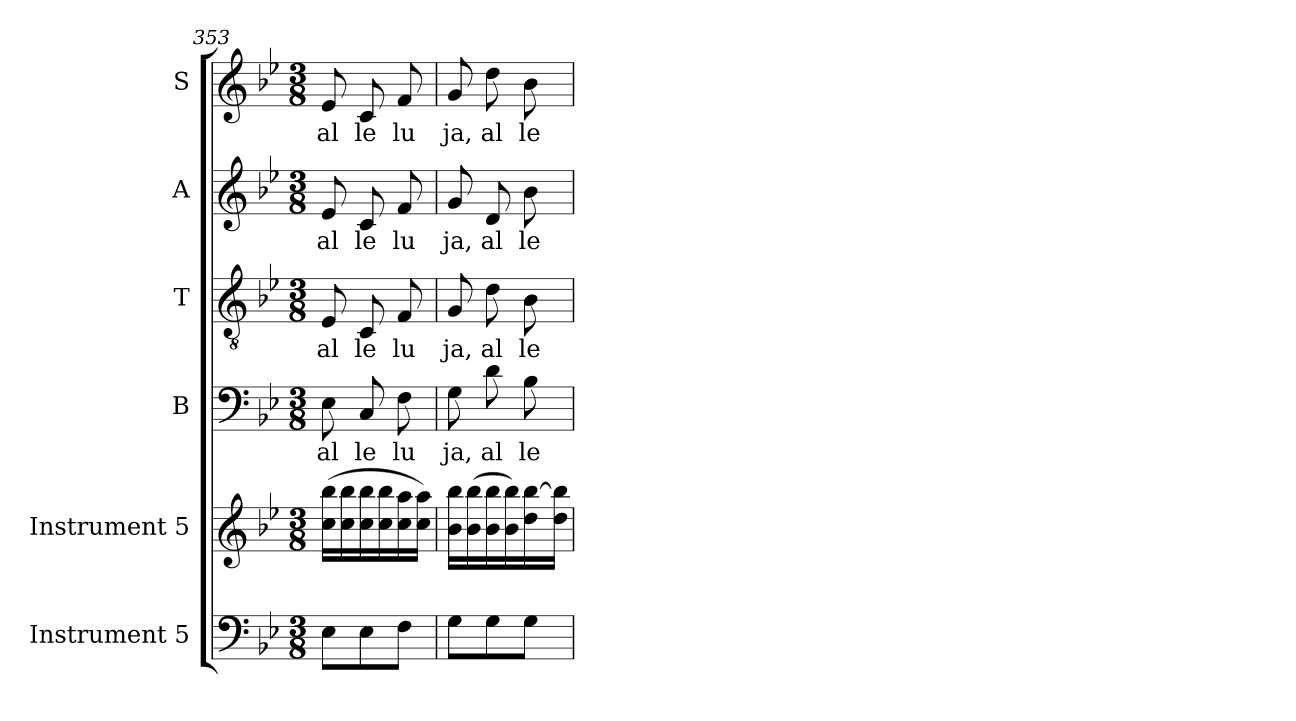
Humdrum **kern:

**kern	**kern	**kern	**text	**kern	**text	**kern	**text	**kern	**text
*part6	*part5	*part4	*part4	*part3	*part3	*part2	*part2	*part1	*part1
*staff6	*staff5	*staff4	*staff4	*staff3	*staff3	*staff2	*staff2	*staff1	*staff1
*I"Instrument 5	*I"Instrument 5	*I"B	*	*I"T	*	*I"A	*	*I"S	*
*	*	*I'B	*	*I'T	*	*I'A	*	*I'S	*
*clefF4	*clefG2	*clefF4	*	*clefGv2	*	*clefG2	*	*clefG2	*
*k[b-e-]	*k[b-e-]	*k[b-e-]	*	*k[b-e-]	*	*k[b-e-]	*	*k[b-e-]	*
*B-:	*B-:	*B-:	*	*B-:	*	*B-:	*	*B-:	*
*M3/8	*M3/8	*M3/8	*	*M3/8	*	*M3/8	*	*M3/8	*
=353	=353	=353	=353	=353	=353	=353	=353	=353	=353
!	!	!	!LO:LY:b:cj	!	!LO:LY:b:cj	!	!LO:LY:b:cj	!	!LO:LY:b:cj
8E-\L	(<16bb-\ 16cc\L	8E-\	al	8E-/	al	8e-/	al	8e-/	al
.	16bb-\ 16cc\	.	.	.	.	.	.	.	.
!	!	!	!LO:LY:b:cj	!	!LO:LY:b:cj	!	!LO:LY:b:cj	!	!LO:LY:b:cj
8E-\	16cc\ 16bb-\	8C/	le	8C/	le	8c/	le	8c/	le
.	16cc\ 16bb-\	.	.	.	.	.	.	.	.
!	!	!	!LO:LY:b:cj	!	!LO:LY:b:cj	!	!LO:LY:b:cj	!	!LO:LY:b:cj
8F\J	16aa\ 16cc\	8F\	lu	8F/	lu	8f/	lu	8f/	lu
.	16cc\ 16aa\J)	.	.	.	.	.	.	.	.
=354	=354	=354	=354	=354	=354	=354	=354	=354	=354
!	!	!	!LO:LY:b:cj	!	!LO:LY:b:cj	!	!LO:LY:b:cj	!	!LO:LY:b:cj
8G\L	16bb-\ 16b-\L	8G\	ja,	8G/	ja,	8g/	ja,	8g/	ja,
.	(<16bb-\ 16b-\	.	.	.	.	.	.	.	.
!	!	!	!LO:LY:b:cj	!	!LO:LY:b:cj	!	!LO:LY:b:cj	!	!LO:LY:b:cj
8G\	16b-\ 16bb-\	8d\	al	8d\	al	8d/	al	8dd\	al
.	16b-\ 16bb-\)	.	.	.	.	.	.	.	.
!	!	!	!LO:LY:b:cj	!	!LO:LY:b:cj	!	!LO:LY:b:cj	!	!LO:LY:b:cj
8G\J	[<16bb-\ 16dd\	8B-\	le	8B-\	le	8b-\	le	8b-\	le
.	16dd\ 16bb-\]J	.	.	.	.	.	.	.	.
=	=	=	=	=	=	=	=	=	=
*-	*-	*-	*-	*-	*-	*-	*-	*-	*-
